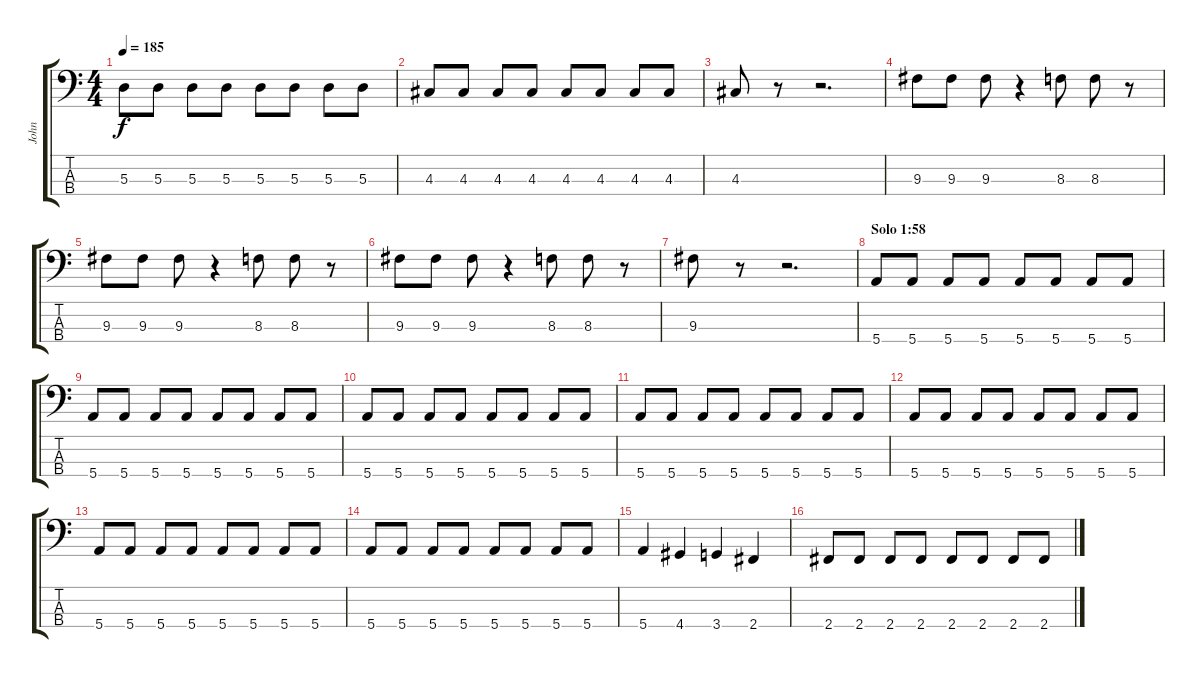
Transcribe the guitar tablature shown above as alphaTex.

\track ("John" "John") {instrument electricbasspick}
\staff {score tabs}
\tuning (G2 D2 A1 E1) {hide}
\ts (4 4)
\tempo 185
\clef f4
\ks c
5.3.8{dy f} 5.3.8 5.3.8 5.3.8 5.3.8 5.3.8 5.3.8 5.3.8 |
4.3.8 4.3.8 4.3.8 4.3.8 4.3.8 4.3.8 4.3.8 4.3.8 |
4.3.8 r.8 r.2{d} |
9.3.8 9.3.8 9.3.8 r.4 8.3.8 8.3.8 r.8 |
9.3.8 9.3.8 9.3.8 r.4 8.3.8 8.3.8 r.8 |
9.3.8 9.3.8 9.3.8 r.4 8.3.8 8.3.8 r.8 |
9.3.8 r.8 r.2{d} |
\section ("" "Solo 1:58")
5.4.8 5.4.8 5.4.8 5.4.8 5.4.8 5.4.8 5.4.8 5.4.8 |
5.4.8 5.4.8 5.4.8 5.4.8 5.4.8 5.4.8 5.4.8 5.4.8 |
5.4.8 5.4.8 5.4.8 5.4.8 5.4.8 5.4.8 5.4.8 5.4.8 |
5.4.8 5.4.8 5.4.8 5.4.8 5.4.8 5.4.8 5.4.8 5.4.8 |
5.4.8 5.4.8 5.4.8 5.4.8 5.4.8 5.4.8 5.4.8 5.4.8 |
5.4.8 5.4.8 5.4.8 5.4.8 5.4.8 5.4.8 5.4.8 5.4.8 |
5.4.8 5.4.8 5.4.8 5.4.8 5.4.8 5.4.8 5.4.8 5.4.8 |
5.4.4 4.4.4 3.4.4 2.4.4 |
2.4.8 2.4.8 2.4.8 2.4.8 2.4.8 2.4.8 2.4.8 2.4.8
